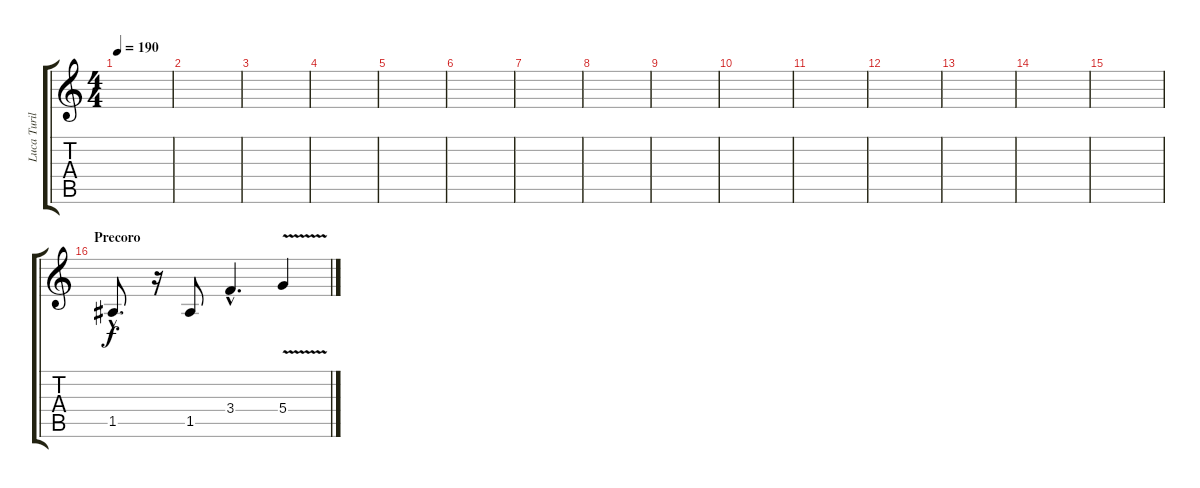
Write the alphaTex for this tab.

\track ("Luca Turilli" "Luca Turil") {instrument distortionguitar}
\staff {score tabs}
\tuning (E4 B3 G3 D3 A2 E2) {hide}
\ts (4 4)
\tempo 190
\clef g2
\ks c
|
|
|
|
|
|
|
|
|
|
|
|
|
|
|
\section ("" "Precoro")
1.5{hac}.8{d} r.16 1.5.8 3.4{hac}.4{d} 5.4{v}.4
